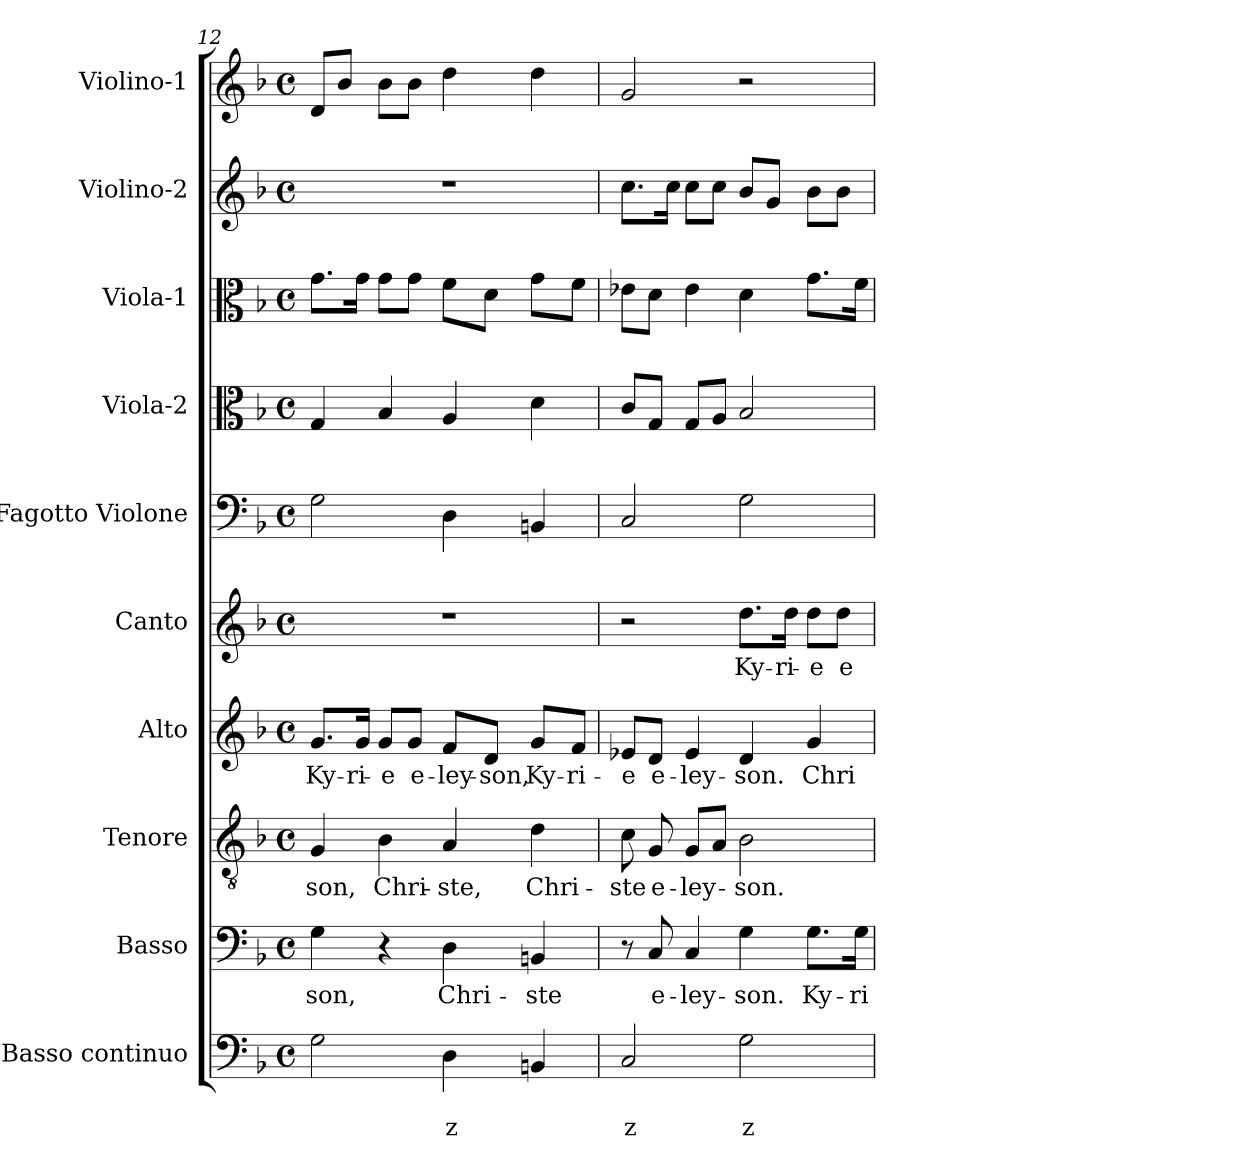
**kern	**text	**text	**kern	**text	**kern	**text	**kern	**text	**kern	**text	**kern	**kern	**kern	**kern	**kern
*part10	*part10	*part10	*part9	*part9	*part8	*part8	*part7	*part7	*part6	*part6	*part5	*part4	*part3	*part2	*part1
*staff10	*staff10	*staff10	*staff9	*staff9	*staff8	*staff8	*staff7	*staff7	*staff6	*staff6	*staff5	*staff4	*staff3	*staff2	*staff1
*I"Basso continuo	*	*	*I"Basso	*	*I"Tenore	*	*I"Alto	*	*I"Canto	*	*I"Fagotto Violone	*I"Viola-2	*I"Viola-1	*I"Violino-2	*I"Violino-1
*clefF4	*	*	*clefF4	*	*clefGv2	*	*clefG2	*	*clefG2	*	*clefF4	*clefC3	*clefC3	*clefG2	*clefG2
*k[b-]	*	*	*k[b-]	*	*k[b-]	*	*k[b-]	*	*k[b-]	*	*k[b-]	*k[b-]	*k[b-]	*k[b-]	*k[b-]
*F:	*	*	*F:	*	*F:	*	*F:	*	*F:	*	*F:	*F:	*F:	*F:	*F:
*M4/4	*	*	*M4/4	*	*M4/4	*	*M4/4	*	*M4/4	*	*M4/4	*M4/4	*M4/4	*M4/4	*M4/4
*met(c)	*	*	*met(c)	*	*met(c)	*	*met(c)	*	*met(c)	*	*met(c)	*met(c)	*met(c)	*met(c)	*met(c)
=12	=12	=12	=12	=12	=12	=12	=12	=12	=12	=12	=12	=12	=12	=12	=12
!	!	!	!	!LO:LY:b	!	!	!	!	!	!	!	!	!	!	!
!	!	!	!	!	!	!LO:LY:b	!	!	!	!	!	!	!	!	!
!	!	!	!	!	!	!	!	!LO:LY:b	!	!	!	!	!	!	!
2G\	.	.	4G\	-son,	4G/	-son,	8.g/L	Ky-	1r	.	2G\	4G/	8.g\L	1r	8d/L
.	.	.	.	.	.	.	.	.	.	.	.	.	.	.	8b-/J
!	!	!	!	!	!	!	!	!LO:LY:b	!	!	!	!	!	!	!
.	.	.	.	.	.	.	16g/Jk	-ri-	.	.	.	.	16g\Jk	.	.
!	!	!	!	!	!	!LO:LY:b	!	!	!	!	!	!	!	!	!
!	!	!	!	!	!	!	!	!LO:LY:b	!	!	!	!	!	!	!
.	.	.	4r	.	4B-\	Chri-	8g/L	-e	.	.	.	4B-/	8g\L	.	8b-\L
!	!	!	!	!	!	!	!	!LO:LY:b	!	!	!	!	!	!	!
.	.	.	.	.	.	.	8g/J	e-	.	.	.	.	8g\J	.	8b-\J
!	!	!LO:LY:b	!	!	!	!	!	!	!	!	!	!	!	!	!
!	!	!	!	!LO:LY:b	!	!	!	!	!	!	!	!	!	!	!
!	!	!	!	!	!	!LO:LY:b	!	!	!	!	!	!	!	!	!
!	!	!	!	!	!	!	!	!LO:LY:b	!	!	!	!	!	!	!
4D\	.	z	4D\	Chri-	4A/	-ste,	8f/L	-ley-	.	.	4D\	4A/	8f\L	.	4dd\
!	!	!	!	!	!	!	!	!LO:LY:b	!	!	!	!	!	!	!
.	.	.	.	.	.	.	8d/J	-son,	.	.	.	.	8d\J	.	.
!	!	!	!	!LO:LY:b	!	!	!	!	!	!	!	!	!	!	!
!	!	!	!	!	!	!LO:LY:b	!	!	!	!	!	!	!	!	!
!	!	!	!	!	!	!	!	!LO:LY:b	!	!	!	!	!	!	!
4BBn/	.	.	4BBn/	-ste	4d\	Chri-	8g/L	Ky-	.	.	4BBn/	4d\	8g\L	.	4dd\
!	!	!	!	!	!	!	!	!LO:LY:b	!	!	!	!	!	!	!
.	.	.	.	.	.	.	8f/J	-ri-	.	.	.	.	8f\J	.	.
=13	=13	=13	=13	=13	=13	=13	=13	=13	=13	=13	=13	=13	=13	=13	=13
!	!	!LO:LY:b	!	!	!	!	!	!	!	!	!	!	!	!	!
!	!	!	!	!	!	!LO:LY:b	!	!	!	!	!	!	!	!	!
!	!	!	!	!	!	!	!	!LO:LY:b	!	!	!	!	!	!	!
2C/	.	z	8r	.	8c\	-ste	8e-X/L	-e	2r	.	2C/	8c/L	8e-X\L	8.cc\L	2g/
!	!	!	!	!LO:LY:b	!	!	!	!	!	!	!	!	!	!	!
!	!	!	!	!	!	!LO:LY:b	!	!	!	!	!	!	!	!	!
!	!	!	!	!	!	!	!	!LO:LY:b	!	!	!	!	!	!	!
.	.	.	8C/	e-	8G/	e-	8d/J	e-	.	.	.	8G/J	8d\J	.	.
.	.	.	.	.	.	.	.	.	.	.	.	.	.	16cc\Jk	.
!	!	!	!	!LO:LY:b	!	!	!	!	!	!	!	!	!	!	!
!	!	!	!	!	!	!LO:LY:b	!	!	!	!	!	!	!	!	!
!	!	!	!	!	!	!	!	!LO:LY:b	!	!	!	!	!	!	!
.	.	.	4C/	-ley-	8G/L	-ley-	4e-/	-ley-	.	.	.	8G/L	4e-\	8cc\L	.
.	.	.	.	.	8A/J	.	.	.	.	.	.	8A/J	.	8cc\J	.
!	!	!LO:LY:b	!	!	!	!	!	!	!	!	!	!	!	!	!
!	!	!	!	!LO:LY:b	!	!	!	!	!	!	!	!	!	!	!
!	!	!	!	!	!	!LO:LY:b	!	!	!	!	!	!	!	!	!
!	!	!	!	!	!	!	!	!LO:LY:b	!	!	!	!	!	!	!
!	!	!	!	!	!	!	!	!	!	!LO:LY:b	!	!	!	!	!
2G\	.	z	4G\	-son.	2B-\	-son.	4d/	-son.	8.dd\L	Ky-	2G\	2B-/	4d\	8b-/L	2r
.	.	.	.	.	.	.	.	.	.	.	.	.	.	8g/J	.
!	!	!	!	!	!	!	!	!	!	!LO:LY:b	!	!	!	!	!
.	.	.	.	.	.	.	.	.	16dd\Jk	-ri-	.	.	.	.	.
!	!	!	!	!LO:LY:b	!	!	!	!	!	!	!	!	!	!	!
!	!	!	!	!	!	!	!	!LO:LY:b	!	!	!	!	!	!	!
!	!	!	!	!	!	!	!	!	!	!LO:LY:b	!	!	!	!	!
.	.	.	8.G\L	Ky-	.	.	4g/	Chri-	8dd\L	-e	.	.	8.g\L	8b-\L	.
!	!	!	!	!	!	!	!	!	!	!LO:LY:b	!	!	!	!	!
.	.	.	.	.	.	.	.	.	8dd\J	e-	.	.	.	8b-\J	.
!	!	!	!	!LO:LY:b	!	!	!	!	!	!	!	!	!	!	!
.	.	.	16G\Jk	-ri-	.	.	.	.	.	.	.	.	16f\Jk	.	.
=	=	=	=	=	=	=	=	=	=	=	=	=	=	=	=
*-	*-	*-	*-	*-	*-	*-	*-	*-	*-	*-	*-	*-	*-	*-	*-
